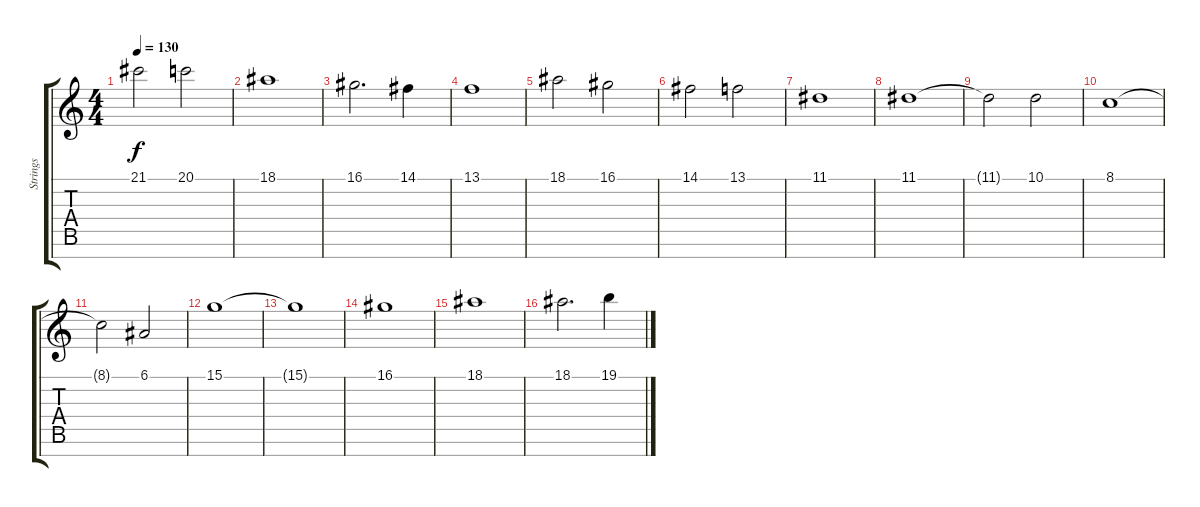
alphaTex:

\track ("Strings" "Strings") {instrument stringensemble1}
\staff {score tabs}
\tuning (E4 B3 G3 D3 A2 E2 B1) {hide}
\ts (4 4)
\tempo 130
\clef g2
\ks c
21.1.2{dy f} 20.1.2 |
18.1.1 |
16.1.2{d} 14.1.4 |
13.1.1 |
18.1.2 16.1.2 |
14.1.2 13.1.2 |
11.1.1 |
11.1.1 |
11.1{t}.2 10.1.2 |
8.1.1 |
8.1{t}.2 6.1.2 |
15.1.1 |
15.1{t}.1 |
16.1.1 |
18.1.1 |
18.1.2{d} 19.1.4
